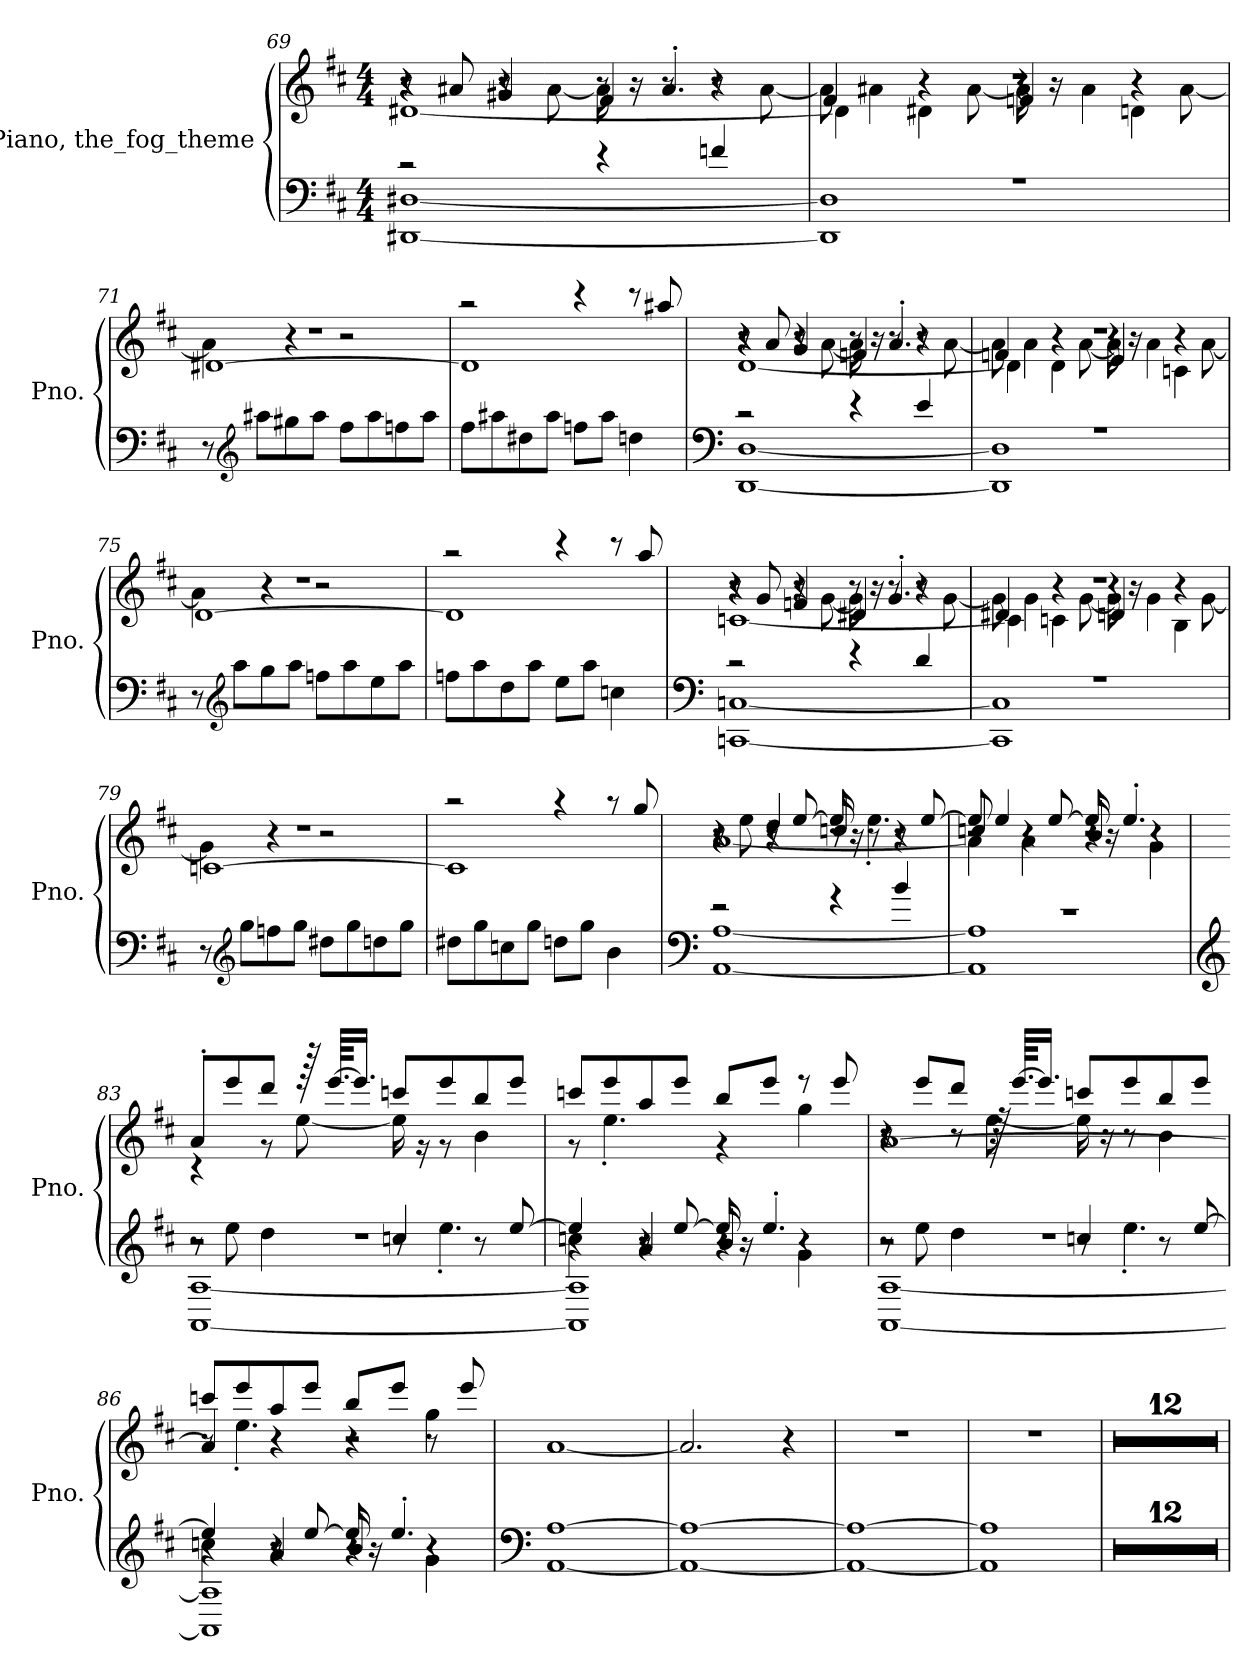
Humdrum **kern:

**kern	**kern
*part1	*part1
*staff2	*staff1
*I"Piano, the_fog_theme	*
*I'Pno.	*
!!LO:LB:g=z
*clefF4	*clefG2
*k[f#c#]	*k[f#c#]
*M4/4	*M4/4
=69	=69
*^	*^
*	*	*	*^
*	*	*	*	*^
2r	[1DD#X [1D#X	8r	4r	4r	[1d#X
.	.	8a#X/	.	.	.
.	.	4r	8r	4g#X/	.
.	.	.	[8a#\	.	.
4r	.	8r	16a#\]	4f#/	.
.	.	.	16r	.	.
.	.	4.a#'/	8r	.	.
4fn/	.	.	8r	4r	.
.	.	.	[8a#\	.	.
=70	=70	=70	=70	=70	=70
1r	1DD#] 1D#]	1r	8a#\]	4f#/	4d#\]
.	.	.	4a#X\	.	.
.	.	.	.	4r	4d#X\
.	.	.	[8a#\	.	.
.	.	.	16a#\]	4fn/	4r
.	.	.	16r	.	.
.	.	.	4a#\	.	.
.	.	.	.	4r	4dn\
.	.	.	[8a#\	.	.
*v	*v	*	*	*	*
*	*	*	*v	*v
=71	=71	=71	=71
8r	1r	4a#\]	[1d#X
*clefG2	*	*	*
8aa#X\L	.	.	.
8gg#X\	.	4r	.
8aa#\J	.	.	.
8ff#\L	.	2r	.
8aa#\	.	.	.
8ffn\	.	.	.
8aa#\J	.	.	.
*	*	*v	*v
!!LO:LB:g=z
=72	=72	=72
8ff#\L	2r	1d#]
8aa#X\	.	.
8dd#X\	.	.
8aa#\J	.	.
8ffn\L	4r	.
8aa#\J	.	.
4ddn\	8r	.
.	8aa#X/	.
*	*v	*v
=73	=73
*clefF4	*
*^	*^
*	*	*	*^
*	*	*	*	*^
2r	[1DD [1D	8r	4r	4r	[1d
.	.	8a/	.	.	.
.	.	4r	8r	4g/	.
.	.	.	[8a\	.	.
4r	.	8r	16a\]	4fn/	.
.	.	.	16r	.	.
.	.	4.a'/	8r	.	.
4e/	.	.	8r	4r	.
.	.	.	[8a\	.	.
=74	=74	=74	=74	=74	=74
1r	1DD] 1D]	1r	8a\]	4fn/	4d\]
.	.	.	4a\	.	.
.	.	.	.	4r	4d\
.	.	.	[8a\	.	.
.	.	.	16a\]	4e/	4r
.	.	.	16r	.	.
.	.	.	4a\	.	.
.	.	.	.	4r	4cn\
.	.	.	[8a\	.	.
*v	*v	*	*	*	*
*	*	*	*v	*v
!!LO:PB:g=z
=75	=75	=75	=75
8r	1r	4a\]	[1d
*clefG2	*	*	*
8aa\L	.	.	.
8gg\	.	4r	.
8aa\J	.	.	.
8ffn\L	.	2r	.
8aa\	.	.	.
8ee\	.	.	.
8aa\J	.	.	.
*	*	*v	*v
=76	=76	=76
8ffn\L	2r	1d]
8aa\	.	.
8dd\	.	.
8aa\J	.	.
8ee\L	4r	.
8aa\J	.	.
4ccn\	8r	.
.	8aa/	.
*	*v	*v
=77	=77
*clefF4	*
*^	*^
*	*	*	*^
*	*	*	*	*^
2r	[1CCn [1Cn	8r	4r	4r	[1cn
.	.	8g/	.	.	.
.	.	4r	8r	4fn/	.
.	.	.	[8g\	.	.
4r	.	8r	16g\]	4d#X/	.
.	.	.	16r	.	.
.	.	4.g'/	8r	.	.
4d/	.	.	8r	4r	.
.	.	.	[8g\	.	.
!!LO:LB:g=z	!!	!!	!!
=78	=78	=78	=78	=78	=78
1r	1CC] 1C]	1r	8g\]	4d#X/	4c\]
.	.	.	4g\	.	.
.	.	.	.	4r	4cn\
.	.	.	[8g\	.	.
.	.	.	16g\]	4dn/	4r
.	.	.	16r	.	.
.	.	.	4g\	.	.
.	.	.	.	4r	4B\
.	.	.	[8g\	.	.
*v	*v	*	*	*	*
*	*	*	*v	*v
=79	=79	=79	=79
8r	1r	4g\]	[1cn
*clefG2	*	*	*
8gg\L	.	.	.
8ffn\	.	4r	.
8gg\J	.	.	.
8dd#X\L	.	2r	.
8gg\	.	.	.
8ddn\	.	.	.
8gg\J	.	.	.
*	*	*v	*v
=80	=80	=80
8dd#X\L	2r	1c]
8gg\	.	.
8ccn\	.	.
8gg\J	.	.
8ddn\L	4r	.
8gg\J	.	.
4b\	8r	.
.	8gg/	.
*	*v	*v
!!LO:LB:g=z
=81	=81
*clefF4	*
*^	*^
*	*	*	*^
*	*	*	*	*^
2r	[1AA [1A	4r	8r	4r	[1a
.	.	.	8ee\	.	.
.	.	8r	4r	4dd/	.
.	.	[8ee/	.	.	.
4r	.	16ee/]	8r	4ccn/	.
.	.	16r	.	.	.
.	.	8r	4.ee'\	.	.
4b/	.	8r	.	4r	.
.	.	[8ee/	.	.	.
=82	=82	=82	=82	=82	=82
1r	1AA] 1A]	8ee/]	2r	4ccn/	4a\]
.	.	4ee/	.	.	.
.	.	.	.	4r	4a\
.	.	[8ee/	.	.	.
.	.	16ee/]	4r	4b/	2r
.	.	16r	.	.	.
.	.	4.ee'/	.	.	.
.	.	.	4g\	4r	.
*v	*v	*	*	*	*
*	*v	*v	*v	*v
=83	=83
*clefG2	*
*^	*^
*	*^	*	*
*	*	*^	*	*
1r	8r	2r	[1AA [1A	8a'/L	4r
.	8ee\	.	.	8eee/	.
.	4dd\	.	.	8ddd/J	8r
.	.	.	.	128r	[8ee\
.	.	.	.	[64.eee/KKLL	.
.	.	.	.	16.eee/JJ]	.
.	8r	4ccn/	.	8cccn/L	16ee\]
.	.	.	.	.	16r
.	4.ee'\	.	.	8eee/	8r
.	.	8r	.	8bb/	4b\
.	.	[8ee/	.	8eee/J	.
!!LO:LB:g=z	!!
=84	=84	=84	=84	=84	=84
4r	4ccn\	4ee/]	1AA] 1A]	8cccn/L	8r
.	.	.	.	8eee/	4.ee'\
8r	4r	4a/	.	8aa/	.
[8ee/	.	.	.	8eee/J	.
16ee/]	4r	4b/	.	8bb/L	4r
16r	.	.	.	.	.
4.ee'/	.	.	.	8eee/J	.
.	4g\	4r	.	8r	4gg\
.	.	.	.	8eee/	.
=85	=85	=85	=85	=85	=85
*	*	*	*	*	*^
1r	8r	2r	[1AA [1A	8r	4r	[1a
.	8ee\	.	.	8eee/L	.	.
.	4dd\	.	.	8ddd/J	8r	.
.	.	.	.	128r	[8ee\	.
.	.	.	.	[64.eee/KKLL	.	.
.	.	.	.	16.eee/JJ]	.	.
.	8r	4ccn/	.	8cccn/L	16ee\]	.
.	.	.	.	.	16r	.
.	4.ee'\	.	.	8eee/	8r	.
.	.	8r	.	8bb/	4b\	.
.	.	[8ee/	.	8eee/J	.	.
=86	=86	=86	=86	=86	=86	=86
4r	4ccn\	4ee/]	1AA] 1A]	8cccn/L	8r	4a/]
.	.	.	.	8eee/	4.ee'\	.
8r	4r	4a/	.	8aa/	.	4r
[8ee/	.	.	.	8eee/J	.	.
16ee/]	4r	4b/	.	8bb/L	4r	2r
16r	.	.	.	.	.	.
4.ee'/	.	.	.	8eee/J	.	.
.	4g\	4r	.	8r	4gg\	.
.	.	.	.	8eee/	.	.
*v	*v	*v	*v	*	*	*
*	*v	*v	*v
!!LO:LB:g=z
=87	=87
*clefF4	*
[1AA [1A	[1a
=88	=88
1AA_ 1A_	2.a/]
.	4r
=89	=89
1AA_ 1A_	1r
=90	=90
1AA] 1A]	1r
=91	=91
1r	1r
=92	=92
1r	1r
=93	=93
1r	1r
=94	=94
1r	1r
=95	=95
1r	1r
=96	=96
1r	1r
=97	=97
1r	1r
=98	=98
1r	1r
=99	=99
1r	1r
=100	=100
1r	1r
=101	=101
1r	1r
=102	=102
1r	1r
=	=
*-	*-
